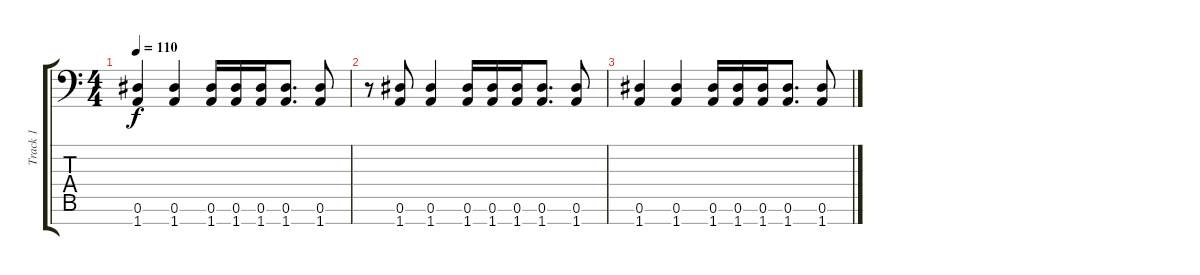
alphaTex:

\track ("Track 1" "Track 1") {instrument distortionguitar}
\staff {score tabs}
\tuning (Eb4 Bb3 Gb3 Db3 Ab2 Eb2 Ab1) {hide}
\ts (4 4)
\tempo 110
\clef f4
\ks c
(0.6 1.7).4{dy f} (0.6 1.7).4 (0.6 1.7).16 (0.6 1.7).16 (0.6 1.7).16 (0.6 1.7).8{d} (0.6 1.7).8 |
r.8 (0.6 1.7).8 (0.6 1.7).4 (0.6 1.7).16 (0.6 1.7).16 (0.6 1.7).16 (0.6 1.7).8{d} (0.6 1.7).8 |
(0.6 1.7).4 (0.6 1.7).4 (0.6 1.7).16 (0.6 1.7).16 (0.6 1.7).16 (0.6 1.7).8{d} (0.6 1.7).8
